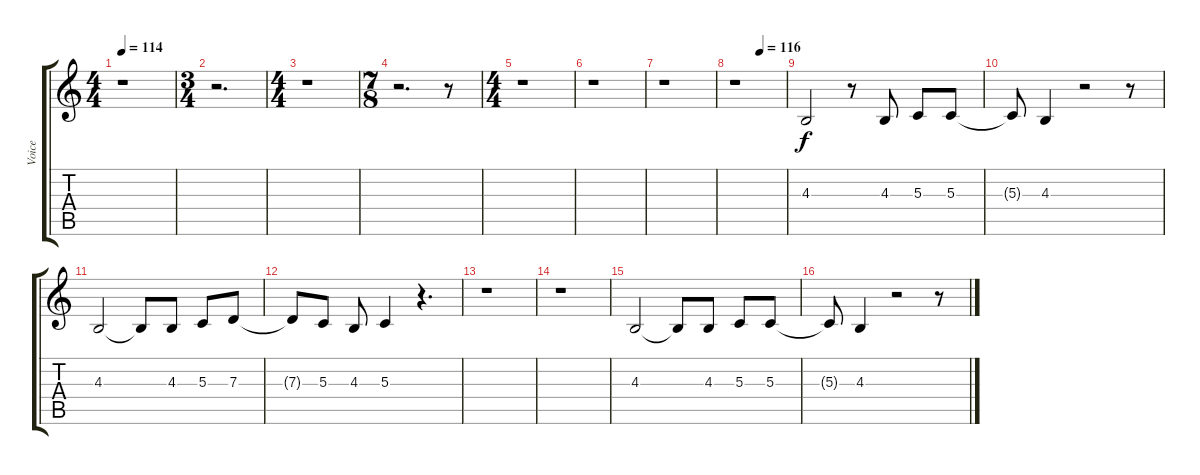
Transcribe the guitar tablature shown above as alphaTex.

\track ("Voice" "Voice") {instrument choiraahs}
\staff {score tabs}
\tuning (E4 B3 G3 D3 A2 E2) {hide}
\ts (4 4)
\tempo 114
\clef g2
\ks c
r.1{dy f} |
\ts (3 4)
r.2{d} |
\ts (4 4)
r.1 |
\ts (7 8)
r.2{d} r.8 |
\ts (4 4)
r.1 |
r.1 |
r.1 |
\tempo (116 0.5)
r.1 |
4.3.2 r.8 4.3.8 5.3.8 5.3.8 |
5.3{t}.8 4.3.4 r.2 r.8 |
4.3.2 4.3{t}.8 4.3.8 5.3.8 7.3.8 |
7.3{t}.8 5.3.8 4.3.8 5.3.4 r.4{d} |
r.1 |
r.1 |
4.3.2 4.3{t}.8 4.3.8 5.3.8 5.3.8 |
5.3{t}.8 4.3.4 r.2 r.8
